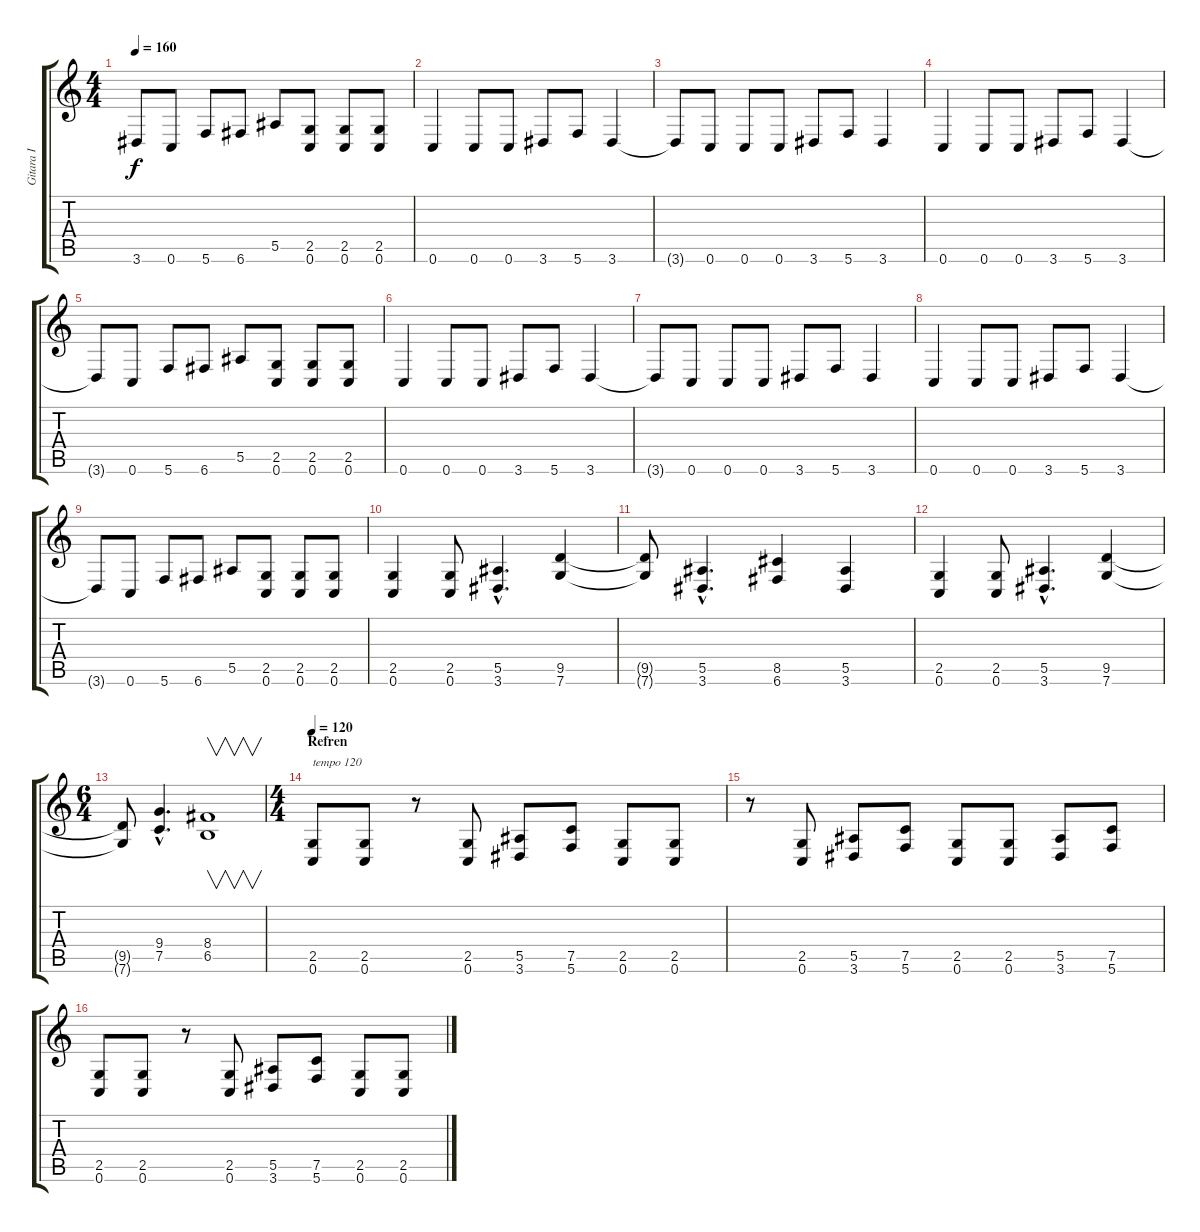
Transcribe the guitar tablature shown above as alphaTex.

\track ("Gitara I" "Gitara I") {instrument distortionguitar}
\staff {score tabs}
\tuning (C4 G3 Eb3 Bb2 F2 C2) {hide}
\ts (4 4)
\tempo 160
\clef g2
\ks c
3.6{t}.8{dy f} 0.6.8 5.6.8 6.6.8 5.5.8 (2.5 0.6).8 (2.5 0.6).8 (2.5 0.6).8 |
0.6.4 0.6.8 0.6.8 3.6.8 5.6.8 3.6.4 |
3.6{t}.8 0.6.8 0.6.8 0.6.8 3.6.8 5.6.8 3.6.4 |
0.6.4 0.6.8 0.6.8 3.6.8 5.6.8 3.6.4 |
3.6{t}.8 0.6.8 5.6.8 6.6.8 5.5.8 (2.5 0.6).8 (2.5 0.6).8 (2.5 0.6).8 |
0.6.4 0.6.8 0.6.8 3.6.8 5.6.8 3.6.4 |
3.6{t}.8 0.6.8 0.6.8 0.6.8 3.6.8 5.6.8 3.6.4 |
0.6.4 0.6.8 0.6.8 3.6.8 5.6.8 3.6.4 |
3.6{t}.8 0.6.8 5.6.8 6.6.8 5.5.8 (2.5 0.6).8 (2.5 0.6).8 (2.5 0.6).8 |
(2.5 0.6).4 (2.5 0.6).8 (5.5{hac} 3.6{hac}).4{d} (9.5 7.6).4 |
(9.5{t} 7.6{t}).8 (5.5{hac} 3.6{hac}).4{d} (8.5 6.6).4 (5.5 3.6).4 |
(2.5 0.6).4 (2.5 0.6).8 (5.5{hac} 3.6{hac}).4{d} (9.5 7.6).4 |
\ts (6 4)
(9.5{t} 7.6{t}).8 (9.4{hac} 7.5{hac}).4{d} (8.4 6.5).1{v} |
\ts (4 4)
\section ("" "Refren")
\tempo 120
(2.5 0.6).8{txt "tempo 120"} (2.5 0.6).8 r.8 (2.5 0.6).8 (5.5 3.6).8 (7.5 5.6).8 (2.5 0.6).8 (2.5 0.6).8 |
r.8 (2.5 0.6).8 (5.5 3.6).8 (7.5 5.6).8 (2.5 0.6).8 (2.5 0.6).8 (5.5 3.6).8 (7.5 5.6).8 |
(2.5 0.6).8 (2.5 0.6).8 r.8 (2.5 0.6).8 (5.5 3.6).8 (7.5 5.6).8 (2.5 0.6).8 (2.5 0.6).8
